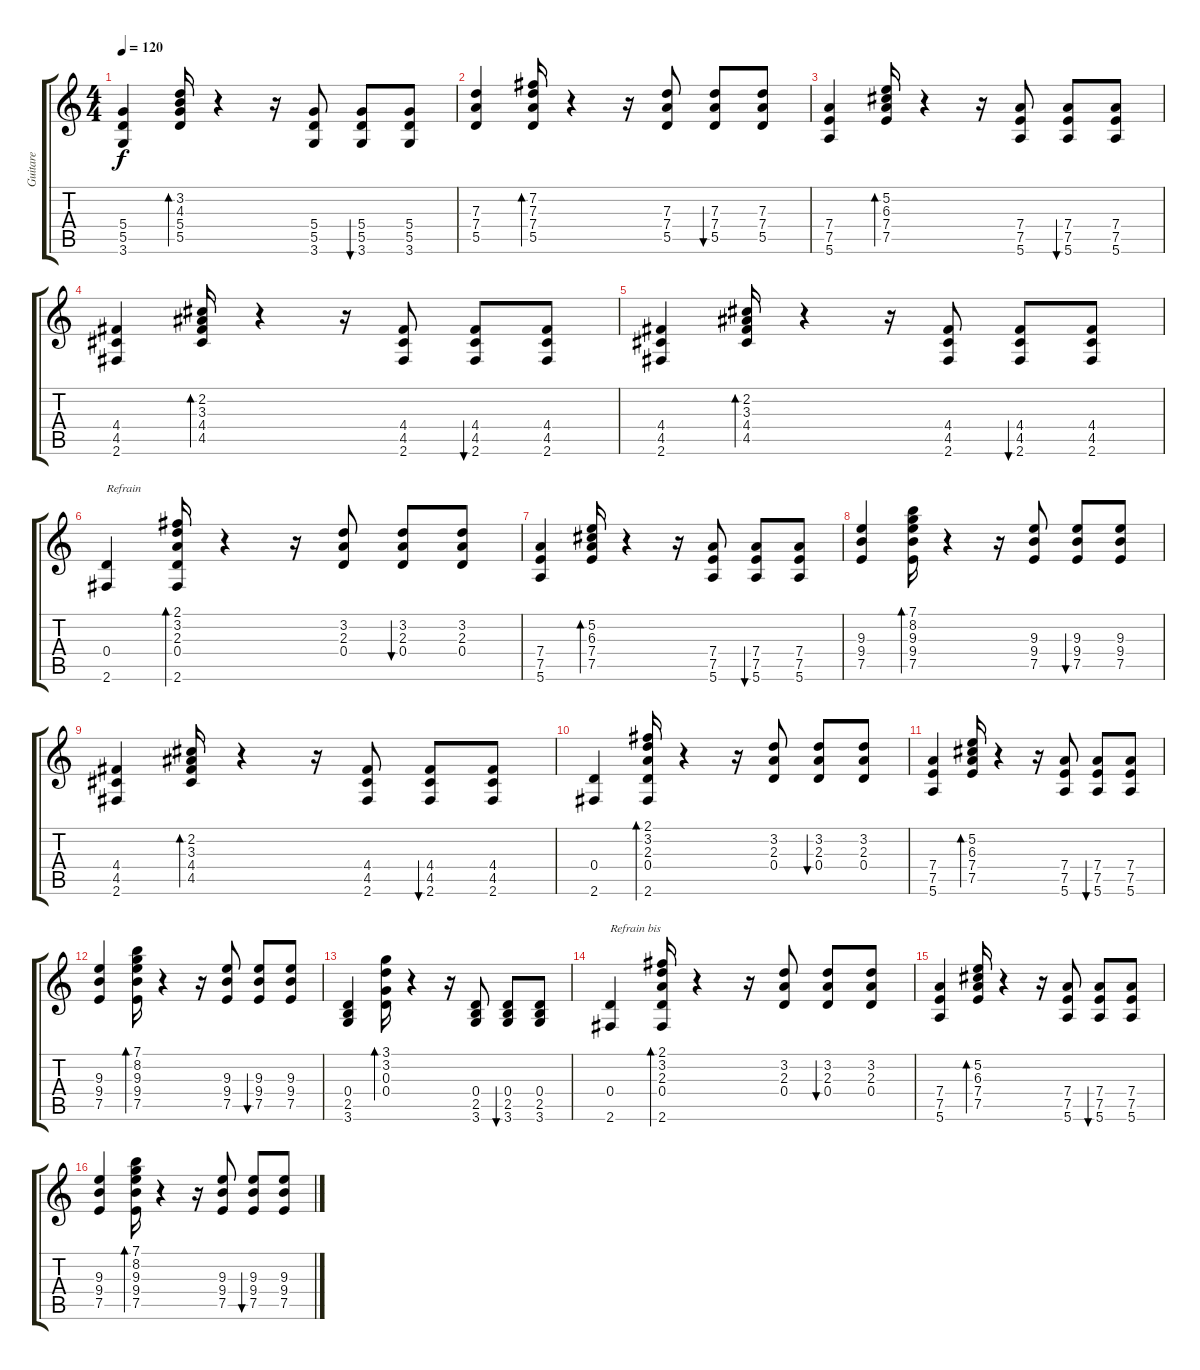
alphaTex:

\track ("Guitare " "Guitare ") {instrument acousticguitarnylon}
\staff {score tabs}
\tuning (E4 B3 G3 D3 A2 E2) {hide}
\ts (4 4)
\tempo 120
\clef g2
\ks c
(5.4 5.5 3.6).4{dy f} (3.2 4.3 5.4 5.5).16{bd 60} r.4 r.16 (5.4 5.5 3.6).8 (5.4 5.5 3.6).8{bu 60} (5.4 5.5 3.6).8 |
(7.3 7.4 5.5).4 (7.2 7.3 7.4 5.5).16{bd 60} r.4 r.16 (7.3 7.4 5.5).8 (7.3 7.4 5.5).8{bu 60} (7.3 7.4 5.5).8 |
(7.4 7.5 5.6).4 (5.2 6.3 7.4 7.5).16{bd 60} r.4 r.16 (7.4 7.5 5.6).8 (7.4 7.5 5.6).8{bu 60} (7.4 7.5 5.6).8 |
(4.4 4.5 2.6).4 (2.2 3.3 4.4 4.5).16{bd 60} r.4 r.16 (4.4 4.5 2.6).8 (4.4 4.5 2.6).8{bu 60} (4.4 4.5 2.6).8 |
(4.4 4.5 2.6).4 (2.2 3.3 4.4 4.5).16{bd 60} r.4 r.16 (4.4 4.5 2.6).8 (4.4 4.5 2.6).8{bu 60} (4.4 4.5 2.6).8 |
(0.4 2.6).4{txt "Refrain"} (2.1 3.2 2.3 0.4 2.6).16{bd 60} r.4 r.16 (3.2 2.3 0.4).8 (3.2 2.3 0.4).8{bu 60} (3.2 2.3 0.4).8 |
(7.4 7.5 5.6).4 (5.2 6.3 7.4 7.5).16{bd 60} r.4 r.16 (7.4 7.5 5.6).8 (7.4 7.5 5.6).8{bu 60} (7.4 7.5 5.6).8 |
(9.3 9.4 7.5).4 (7.1 8.2 9.3 9.4 7.5).16{bd 60} r.4 r.16 (9.3 9.4 7.5).8 (9.3 9.4 7.5).8{bu 60} (9.3 9.4 7.5).8 |
(4.4 4.5 2.6).4 (2.2 3.3 4.4 4.5).16{bd 60} r.4 r.16 (4.4 4.5 2.6).8 (4.4 4.5 2.6).8{bu 60} (4.4 4.5 2.6).8 |
(0.4 2.6).4 (2.1 3.2 2.3 0.4 2.6).16{bd 60} r.4 r.16 (3.2 2.3 0.4).8 (3.2 2.3 0.4).8{bu 60} (3.2 2.3 0.4).8 |
(7.4 7.5 5.6).4 (5.2 6.3 7.4 7.5).16{bd 60} r.4 r.16 (7.4 7.5 5.6).8 (7.4 7.5 5.6).8{bu 60} (7.4 7.5 5.6).8 |
(9.3 9.4 7.5).4 (7.1 8.2 9.3 9.4 7.5).16{bd 60} r.4 r.16 (9.3 9.4 7.5).8 (9.3 9.4 7.5).8{bu 60} (9.3 9.4 7.5).8 |
(0.4 2.5 3.6).4 (3.1 3.2 0.3 0.4).16{bd 60} r.4 r.16 (0.4 2.5 3.6).8 (0.4 2.5 3.6).8{bu 60} (0.4 2.5 3.6).8 |
(0.4 2.6).4{txt "Refrain bis"} (2.1 3.2 2.3 0.4 2.6).16{bd 60} r.4 r.16 (3.2 2.3 0.4).8 (3.2 2.3 0.4).8{bu 60} (3.2 2.3 0.4).8 |
(7.4 7.5 5.6).4 (5.2 6.3 7.4 7.5).16{bd 60} r.4 r.16 (7.4 7.5 5.6).8 (7.4 7.5 5.6).8{bu 60} (7.4 7.5 5.6).8 |
(9.3 9.4 7.5).4 (7.1 8.2 9.3 9.4 7.5).16{bd 60} r.4 r.16 (9.3 9.4 7.5).8 (9.3 9.4 7.5).8{bu 60} (9.3 9.4 7.5).8
